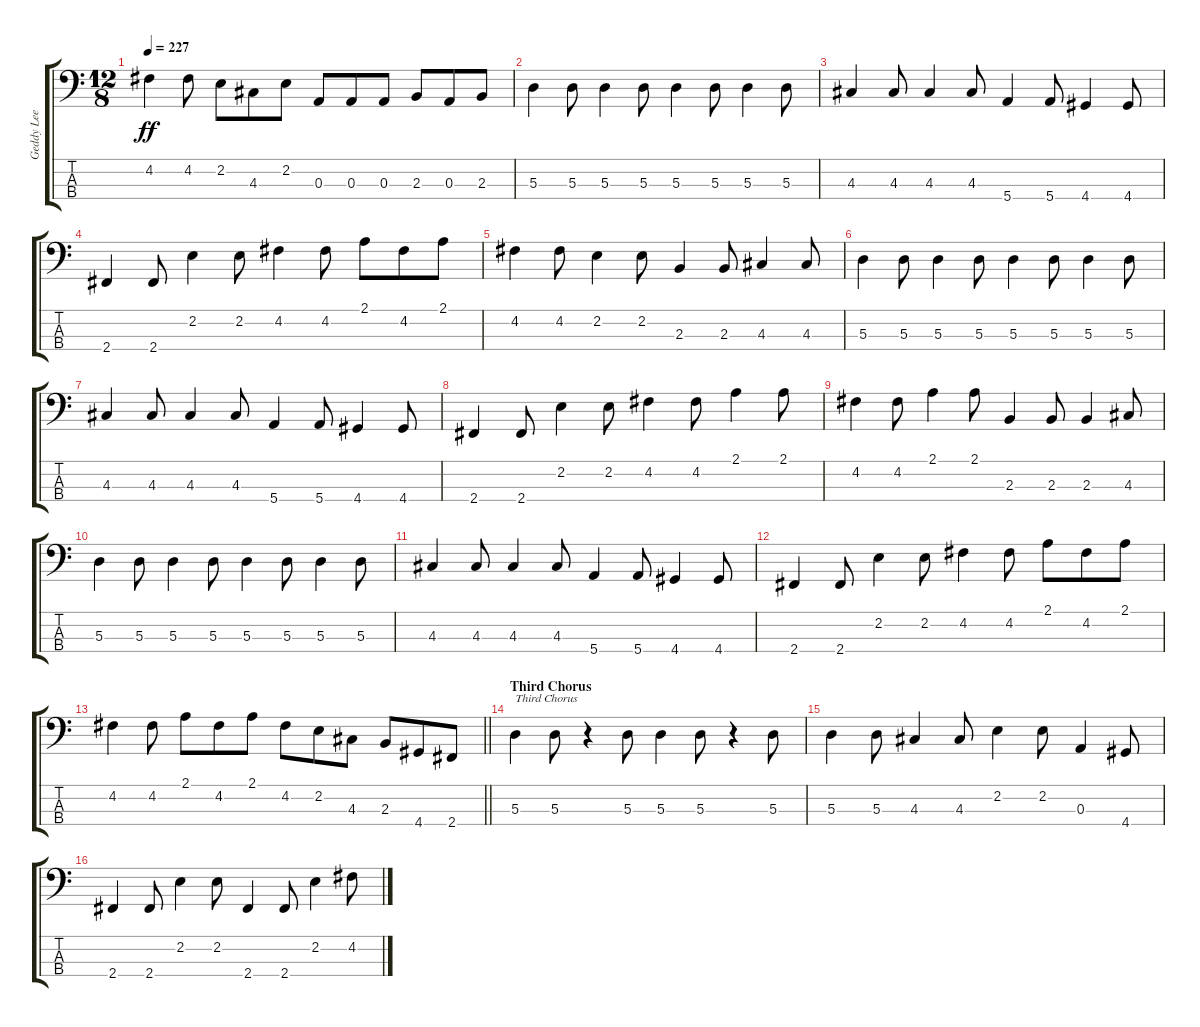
\track ("Geddy Lee" "Geddy Lee") {instrument electricbasspick}
\staff {score tabs}
\tuning (G2 D2 A1 E1) {hide}
\ts (12 8)
\tempo 227
\clef f4
\ks c
4.2.4{dy ff} 4.2.8 2.2.8 4.3.8 2.2.8 0.3.8 0.3.8 0.3.8 2.3.8 0.3.8 2.3.8 |
5.3.4 5.3.8 5.3.4 5.3.8 5.3.4 5.3.8 5.3.4 5.3.8 |
4.3.4 4.3.8 4.3.4 4.3.8 5.4.4 5.4.8 4.4.4 4.4.8 |
2.4.4 2.4.8 2.2.4 2.2.8 4.2.4 4.2.8 2.1.8 4.2.8 2.1.8 |
4.2.4 4.2.8 2.2.4 2.2.8 2.3.4 2.3.8 4.3.4 4.3.8 |
5.3.4 5.3.8 5.3.4 5.3.8 5.3.4 5.3.8 5.3.4 5.3.8 |
4.3.4 4.3.8 4.3.4 4.3.8 5.4.4 5.4.8 4.4.4 4.4.8 |
2.4.4 2.4.8 2.2.4 2.2.8 4.2.4 4.2.8 2.1.4 2.1.8 |
4.2.4 4.2.8 2.1.4 2.1.8 2.3.4 2.3.8 2.3.4 4.3.8 |
5.3.4 5.3.8 5.3.4 5.3.8 5.3.4 5.3.8 5.3.4 5.3.8 |
4.3.4 4.3.8 4.3.4 4.3.8 5.4.4 5.4.8 4.4.4 4.4.8 |
2.4.4 2.4.8 2.2.4 2.2.8 4.2.4 4.2.8 2.1.8 4.2.8 2.1.8 |
\barLineRight lightlight
4.2.4 4.2.8 2.1.8 4.2.8 2.1.8 4.2.8 2.2.8 4.3.8 2.3.8 4.4.8 2.4.8 |
\section ("" "Third Chorus")
5.3.4{txt "Third Chorus"} 5.3.8 r.4 5.3.8 5.3.4 5.3.8 r.4 5.3.8 |
5.3.4 5.3.8 4.3.4 4.3.8 2.2.4 2.2.8 0.3.4 4.4.8 |
2.4.4 2.4.8 2.2.4 2.2.8 2.4.4 2.4.8 2.2.4 4.2.8
